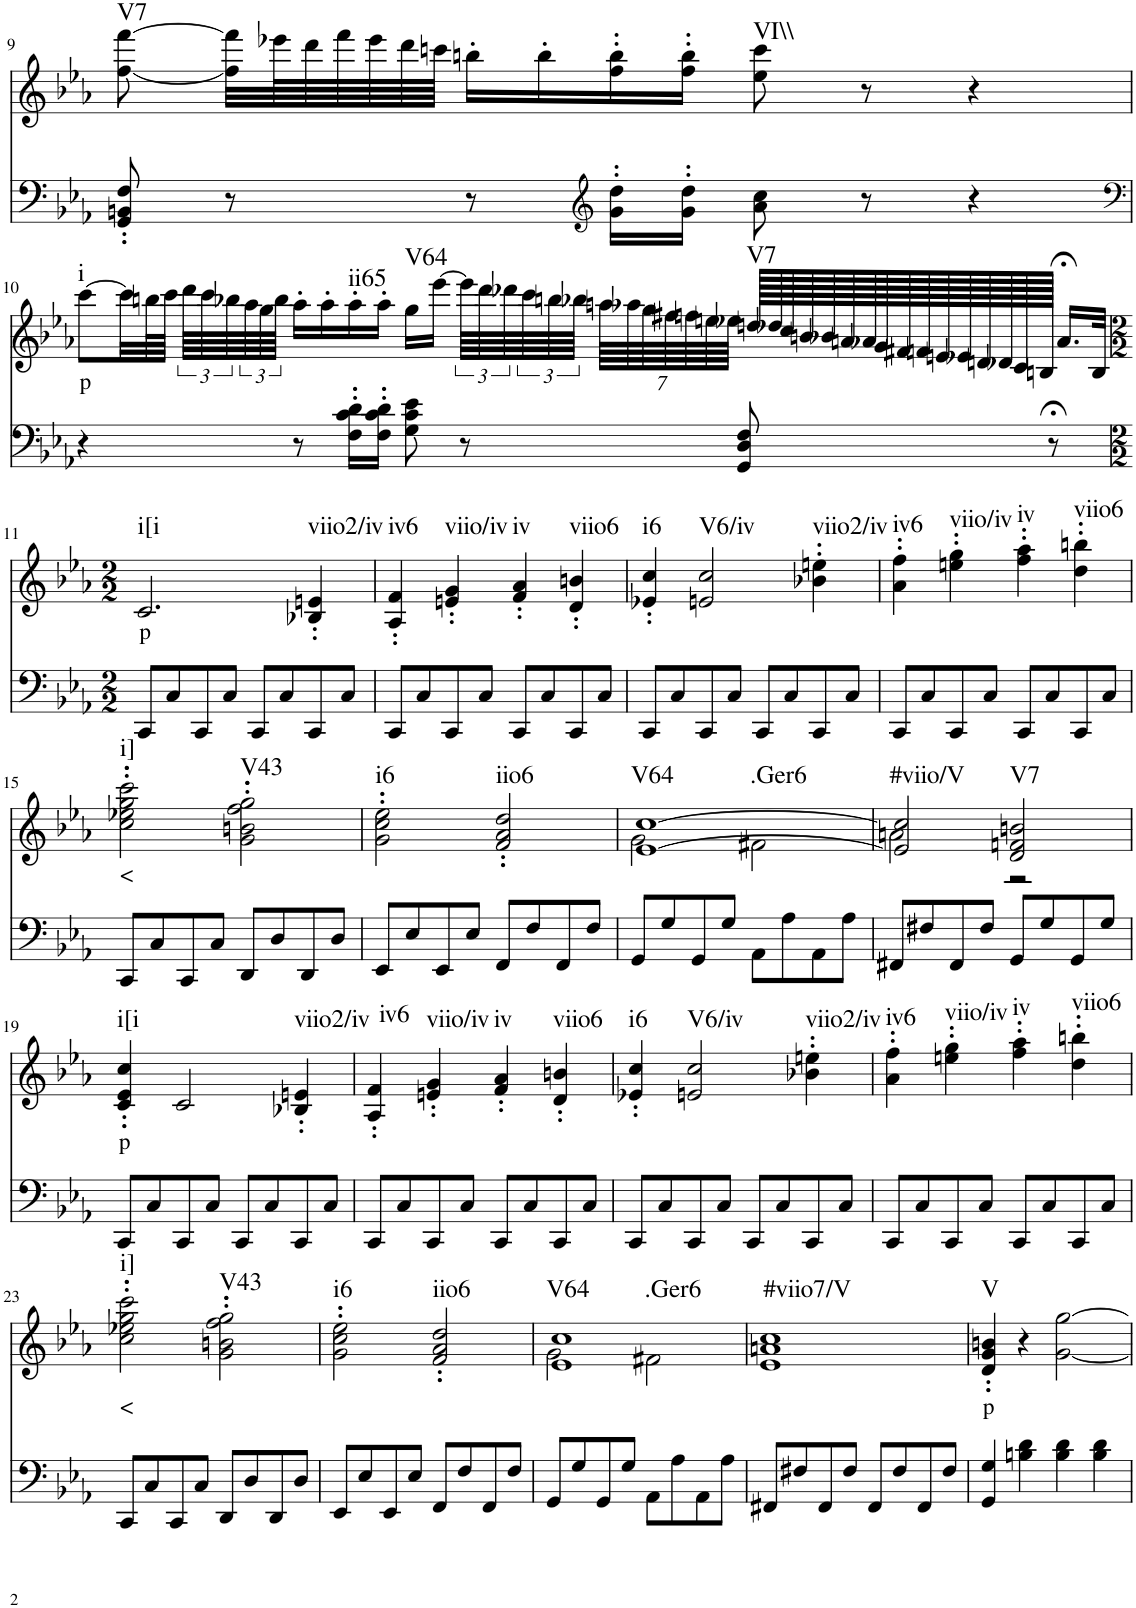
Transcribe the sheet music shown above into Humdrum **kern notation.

**kern	**kern	**text	**harte
*part2	*part1	*part1	*part1
*staff2	*staff1	*staff1	*
*I"piano	*I"piano	*	*
*I'Pno	*I'Pno	*	*
!!LO:PB:g=z
*clefF4	*clefG2	*	*
*k[b-e-a-]	*k[b-e-a-]	*	*
*c:	*c:	*	*
*M4/4	*M4/4	*	*
=9	=9	=9	=9
!	!	!	!LO:H:kt=V7
8GG/' 8BBn/' 8F/'	[8ff\ [8fff\	.	N
8r	32ff\] 32fff\]LLL	.	.
.	64eee-X\L	.	.
.	64ddd\	.	.
.	64fff\	.	.
.	64eee-\	.	.
.	64ddd\	.	.
.	64cccn\JJJJ	.	.
8r	16bbn'\LL	.	.
.	16bb'\	.	.
*clefG2	*	*	*
16g\' 16dd\'LL	16ff\' 16bb\'	.	.
16g\' 16dd\'JJ	16ff\' 16bb\'JJ	.	.
!	!	!	!LO:H:kt=VI\\
8a-\ 8cc\	8ee-\ 8ccc\	.	N
8r	8r	.	.
4r	4r	.	.
!!LO:LB:g=z
=10	=10	=10	=10
*clefF4	*	*	*
!	!	!LO:LY:b	!LO:H:kt=i
4r	[8ccc\L	p	N
.	32ccc\LL]	.	.
.	64bbn\L	.	.
.	64ccc\JJJJ	.	.
.	96ddd\LLLL	.	.
.	96ccc\	.	.
.	96bb-X\	.	.
.	96aa-\	.	.
.	96gg\	.	.
.	96bb-\JJJJ	.	.
8r	16aa-'\LL	.	.
.	16aa-'\	.	.
!	!	!	!LO:H:kt=ii65
16F\' 16c\' 16d\'LL	16aa-'\	.	N
16F\' 16c\' 16d\'JJ	16aa-'\JJ	.	.
!	!	!	!LO:H:kt=V64
8G\ 8c\ 8e-\	16gg\LL	.	N
.	[16eee-\JJ	.	.
8r	96eee-\LLLL]	.	.
.	96ddd\	.	.
.	96ddd-X\	.	.
.	96ccc\	.	.
.	96bbn\	.	.
.	96bb-X\JJJJ	.	.
*	*Xbrackettup	*	*
.	112aan\LLLL	.	.
.	112aa-X\	.	.
.	112gg\	.	.
.	112ff#X\	.	.
.	4480ryy	.	.
.	112ffn\	.	.
.	112een\	.	.
.	112ee-X\JJJJ	.	.
8GG/ 8D/ 8F/	.	.	.
!	!	!	!LO:H:kt=V7
.	128ddn/LLLLL	.	N
.	128dd-X/	.	.
.	128cc/	.	.
.	128bn/	.	.
.	128b-X/	.	.
.	128an/	.	.
.	128a-X/	.	.
.	128g/	.	.
.	128f#X/	.	.
.	128fn/	.	.
.	128en/	.	.
.	128e-X/	.	.
.	128dn/	.	.
.	128d-X/	.	.
.	128c/	.	.
.	128Bn/JJJJJ	.	.
8r;<	.	.	.
.	16.a-;</LL	.	.
.	[4480%139B/	.	.
!!LO:LB:g=z
=11	=11	=11	=11
*M2/2	*M2/2	*	*
!	!	!LO:LY:b	!LO:H:kt=i[i
8CC/L	2.c/	p	N
8C/	.	.	.
8CC/	.	.	.
8C/J	.	.	.
8CC/L	.	.	.
8C/	.	.	.
!	!	!	!LO:H:kt=viio2/iv
8CC/	4480B/]	.	N
.	4B-X/' 4en/'	.	.
8C/J	.	.	.
4480ryy	.	.	.
=12	=12	=12	=12
!	!	!	!LO:H:kt=iv6
8CC/L	4A-/' 4f/'	.	N
8C/	.	.	.
!	!	!	!LO:H:kt=viio/iv
8CC/	4en/' 4g/'	.	N
8C/J	.	.	.
!	!	!	!LO:H:kt=iv
8CC/L	4f/' 4a-/'	.	N
8C/	.	.	.
!	!	!	!LO:H:kt=viio6
8CC/	4d/' 4bn/'	.	N
8C/J	.	.	.
=13	=13	=13	=13
!	!	!	!LO:H:kt=i6
8CC/L	4e-X/' 4cc/'	.	N
8C/	.	.	.
!	!	!	!LO:H:kt=V6/iv
8CC/	2en/ 2cc/	.	N
8C/J	.	.	.
8CC/L	.	.	.
8C/	.	.	.
!	!	!	!LO:H:kt=viio2/iv
8CC/	4b-X\' 4een\'	.	N
8C/J	.	.	.
=14	=14	=14	=14
!	!	!	!LO:H:kt=iv6
8CC/L	4a-\' 4ff\'	.	N
8C/	.	.	.
!	!	!	!LO:H:kt=viio/iv
8CC/	4een\' 4gg\'	.	N
8C/J	.	.	.
!	!	!	!LO:H:kt=iv
8CC/L	4ff\' 4aa-\'	.	N
8C/	.	.	.
!	!	!	!LO:H:kt=viio6
8CC/	4dd\' 4bbn\'	.	N
8C/J	.	.	.
!!LO:LB:g=z
=15	=15	=15	=15
!	!	!LO:LY:b	!LO:H:kt=i]
8CC/L	2cc\' 2ee-X\' 2gg\' 2ccc\'	<	N
8C/	.	.	.
8CC/	.	.	.
8C/J	.	.	.
!	!	!	!LO:H:kt=V43
8DD/L	2g\' 2bn\' 2ff\' 2gg\'	.	N
8D/	.	.	.
8DD/	.	.	.
8D/J	.	.	.
=16	=16	=16	=16
!	!	!	!LO:H:kt=i6
8EE-/L	2g\' 2cc\' 2ee-\'	.	N
8E-/	.	.	.
8EE-/	.	.	.
8E-/J	.	.	.
!	!	!	!LO:H:kt=iio6
8FF/L	2f/' 2a-/' 2dd/'	.	N
8F/	.	.	.
8FF/	.	.	.
8F/J	.	.	.
=17	=17	=17	=17
*	*^	*	*
!	!	!	!	!LO:H:n=1:kt=V64
!	!	!	!	!LO:H:n=2:kt=.Ger6
8GG/L	[1e- [1cc	2g\	.	N N
8G/	.	.	.	.
8GG/	.	.	.	.
8G/J	.	.	.	.
8AA-\L	.	2f#X\	.	.
8A-\	.	.	.	.
8AA-\	.	.	.	.
8A-\J	.	.	.	.
=18	=18	=18	=18	=18
!	!	!	!	!LO:H:kt=#viio/V
8FF#X/L	2e-/] 2cc/]	2an\	.	N
8F#X/	.	.	.	.
8FF#/	.	.	.	.
8F#/J	.	.	.	.
!	!	!	!	!LO:H:kt=V7
8GG/L	2d/ 2fn/ 2bn/	2r	.	N
8G/	.	.	.	.
8GG/	.	.	.	.
8G/J	.	.	.	.
*	*v	*v	*	*
!!LO:LB:g=z
=19	=19	=19	=19
!	!	!LO:LY:b	!LO:H:kt=i[i
8CC/L	4c/' 4e-/' 4cc/'	p	N
8C/	.	.	.
8CC/	2c/	.	.
8C/J	.	.	.
8CC/L	.	.	.
8C/	.	.	.
!	!	!	!LO:H:kt=viio2/iv
8CC/	4B-X/' 4en/'	.	N
8C/J	.	.	.
=20	=20	=20	=20
!	!	!	!LO:H:kt=iv6
8CC/L	4A-/' 4f/'	.	N
8C/	.	.	.
!	!	!	!LO:H:kt=viio/iv
8CC/	4en/' 4g/'	.	N
8C/J	.	.	.
!	!	!	!LO:H:kt=iv
8CC/L	4f/' 4a-/'	.	N
8C/	.	.	.
!	!	!	!LO:H:kt=viio6
8CC/	4d/' 4bn/'	.	N
8C/J	.	.	.
=21	=21	=21	=21
!	!	!	!LO:H:kt=i6
8CC/L	4e-X/' 4cc/'	.	N
8C/	.	.	.
!	!	!	!LO:H:kt=V6/iv
8CC/	2en/ 2cc/	.	N
8C/J	.	.	.
8CC/L	.	.	.
8C/	.	.	.
!	!	!	!LO:H:kt=viio2/iv
8CC/	4b-X\' 4een\'	.	N
8C/J	.	.	.
=22	=22	=22	=22
!	!	!	!LO:H:kt=iv6
8CC/L	4a-\' 4ff\'	.	N
8C/	.	.	.
!	!	!	!LO:H:kt=viio/iv
8CC/	4een\' 4gg\'	.	N
8C/J	.	.	.
!	!	!	!LO:H:kt=iv
8CC/L	4ff\' 4aa-\'	.	N
8C/	.	.	.
!	!	!	!LO:H:kt=viio6
8CC/	4dd\' 4bbn\'	.	N
8C/J	.	.	.
!!LO:LB:g=z
=23	=23	=23	=23
!	!	!LO:LY:b	!LO:H:kt=i]
8CC/L	2cc\' 2ee-X\' 2gg\' 2ccc\'	<	N
8C/	.	.	.
8CC/	.	.	.
8C/J	.	.	.
!	!	!	!LO:H:kt=V43
8DD/L	2g\' 2bn\' 2ff\' 2gg\'	.	N
8D/	.	.	.
8DD/	.	.	.
8D/J	.	.	.
=24	=24	=24	=24
!	!	!	!LO:H:kt=i6
8EE-/L	2g\' 2cc\' 2ee-\'	.	N
8E-/	.	.	.
8EE-/	.	.	.
8E-/J	.	.	.
!	!	!	!LO:H:kt=iio6
8FF/L	2f/' 2a-/' 2dd/'	.	N
8F/	.	.	.
8FF/	.	.	.
8F/J	.	.	.
=25	=25	=25	=25
*	*^	*	*
!	!	!	!	!LO:H:n=1:kt=V64
!	!	!	!	!LO:H:n=2:kt=.Ger6
8GG/L	1e- 1cc	2g\	.	N N
8G/	.	.	.	.
8GG/	.	.	.	.
8G/J	.	.	.	.
8AA-\L	.	2f#X\	.	.
8A-\	.	.	.	.
8AA-\	.	.	.	.
8A-\J	.	.	.	.
*	*v	*v	*	*
=26	=26	=26	=26
!	!	!	!LO:H:kt=#viio7/V
8FF#X/L	1e- 1an 1cc	.	N
8F#X/	.	.	.
8FF#/	.	.	.
8F#/J	.	.	.
8FF#/L	.	.	.
8F#/	.	.	.
8FF#/	.	.	.
8F#/J	.	.	.
=27	=27	=27	=27
!	!	!LO:LY:b	!LO:H:kt=V
4GG/ 4G/	4d/' 4g/' 4bn/'	p	N
4Bn\ 4d\	4r	.	.
4B\ 4d\	[2g\ [2gg\	.	.
4B\ 4d\	.	.	.
=	=	=	=
*-	*-	*-	*-
